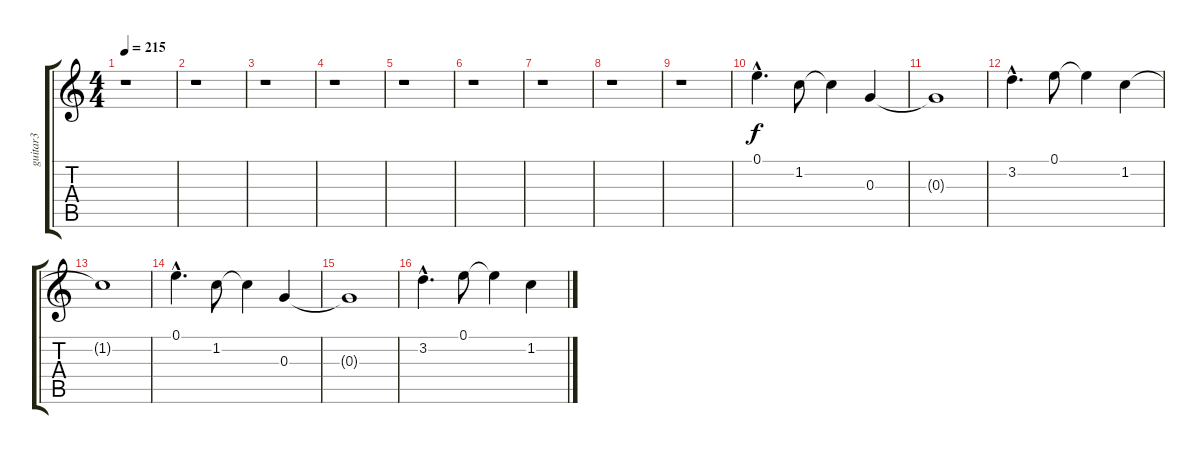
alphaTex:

\track ("guitar3" "guitar3") {instrument acousticguitarsteel}
\staff {score tabs}
\tuning (E4 B3 G3 D3 A2 E2) {hide}
\ts (4 4)
\tempo 215
\clef g2
\ks c
r.1{dy f} |
r.1 |
r.1 |
r.1 |
r.1 |
r.1 |
r.1 |
r.1 |
r.1 |
0.1{hac}.4{d} 1.2.8 1.2{t}.4 0.3.4 |
0.3{t}.1 |
3.2{hac}.4{d} 0.1.8 0.1{t}.4 1.2.4 |
1.2{t}.1 |
0.1{hac}.4{d} 1.2.8 1.2{t}.4 0.3.4 |
0.3{t}.1 |
3.2{hac}.4{d} 0.1.8 0.1{t}.4 1.2.4
